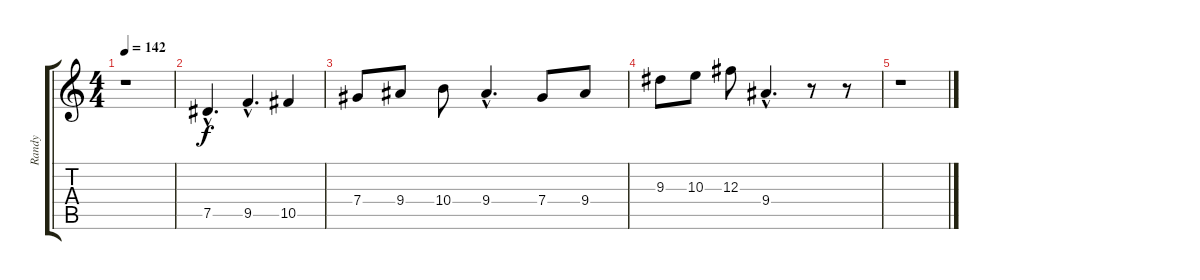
\track ("Randy" "Randy") {instrument distortionguitar}
\staff {score tabs}
\tuning (Eb4 Bb3 Gb3 Db3 Ab2 Eb2) {hide}
\ts (4 4)
\tempo 142
\clef g2
\ks c
r.1{dy f} |
7.5{hac}.4{d volume 2} 9.5{hac}.4{d} 10.5.4 |
7.4.8 9.4.8 10.4.8 9.4{hac}.4{d} 7.4.8 9.4.8 |
9.3.8{volume 0} 10.3.8 12.3.8 9.4{hac}.4{d} r.8 r.8 |
r.1
